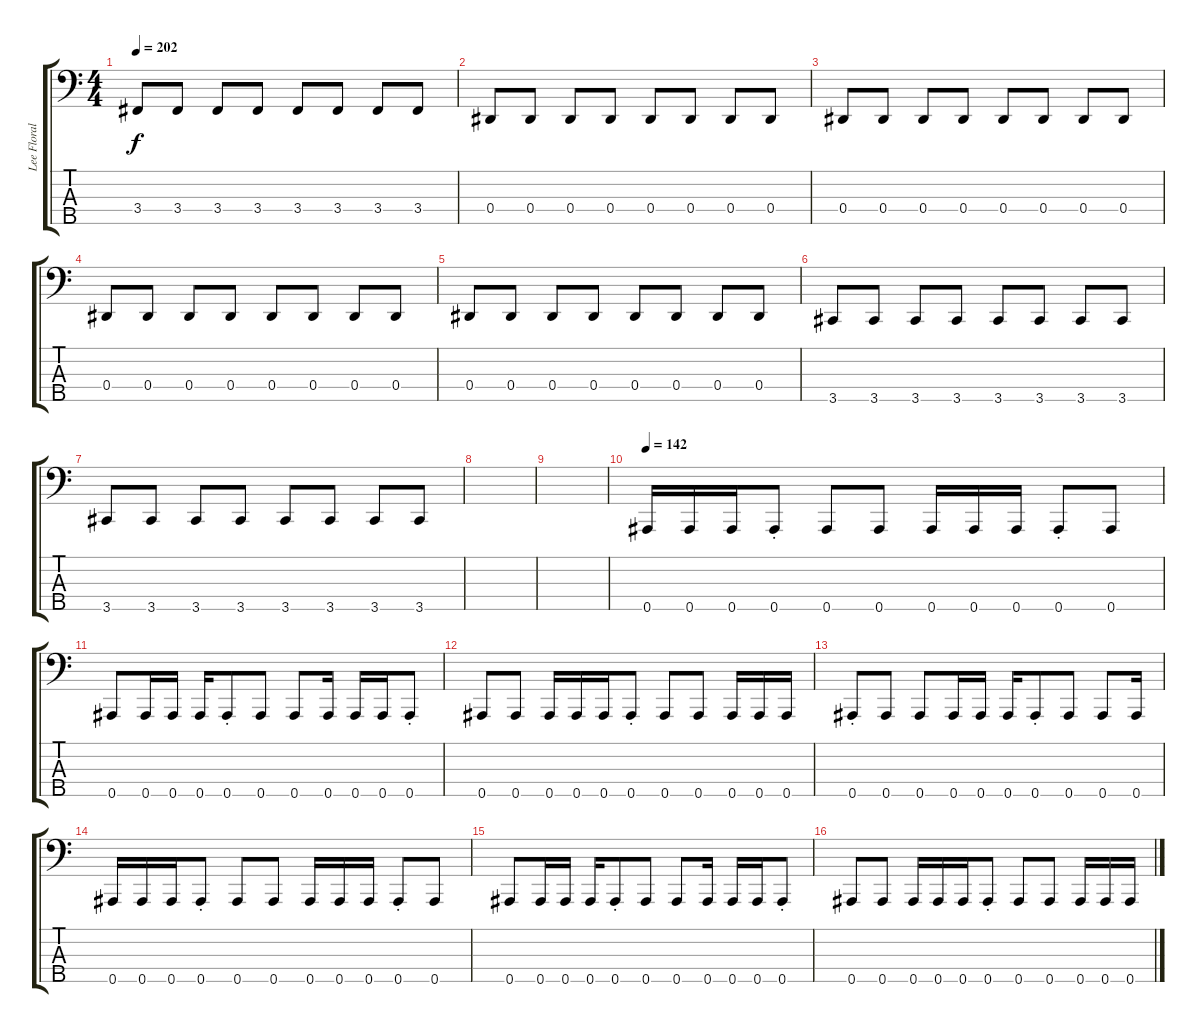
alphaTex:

\track ("Lee Floral" "Lee Floral") {instrument electricbassfinger}
\staff {score tabs}
\tuning (Gb2 Db2 Ab1 Eb1 Bb0) {hide}
\ts (4 4)
\tempo 202
\clef f4
\ks c
3.4.8{dy f} 3.4.8 3.4.8 3.4.8 3.4.8 3.4.8 3.4.8 3.4.8 |
0.4.8 0.4.8 0.4.8 0.4.8 0.4.8 0.4.8 0.4.8 0.4.8 |
0.4.8 0.4.8 0.4.8 0.4.8 0.4.8 0.4.8 0.4.8 0.4.8 |
0.4.8 0.4.8 0.4.8 0.4.8 0.4.8 0.4.8 0.4.8 0.4.8 |
0.4.8 0.4.8 0.4.8 0.4.8 0.4.8 0.4.8 0.4.8 0.4.8 |
3.5.8 3.5.8 3.5.8 3.5.8 3.5.8 3.5.8 3.5.8 3.5.8 |
3.5.8 3.5.8 3.5.8 3.5.8 3.5.8 3.5.8 3.5.8 3.5.8 |
|
|
\tempo 142
0.5.16 0.5.16 0.5.16 0.5{st}.8 0.5.8 0.5.8 0.5.16 0.5.16 0.5.16 0.5{st}.8 0.5.8 |
0.5.8 0.5.16 0.5.16 0.5.16 0.5{st}.8 0.5.8 0.5.8 0.5.16 0.5.16 0.5.16 0.5{st}.8 |
0.5.8 0.5.8 0.5.16 0.5.16 0.5.16 0.5{st}.8 0.5.8 0.5.8 0.5.16 0.5.16 0.5.16 |
0.5{st}.8 0.5.8 0.5.8 0.5.16 0.5.16 0.5.16 0.5{st}.8 0.5.8 0.5.8 0.5.16 |
0.5.16 0.5.16 0.5.16 0.5{st}.8 0.5.8 0.5.8 0.5.16 0.5.16 0.5.16 0.5{st}.8 0.5.8 |
0.5.8 0.5.16 0.5.16 0.5.16 0.5{st}.8 0.5.8 0.5.8 0.5.16 0.5.16 0.5.16 0.5{st}.8 |
0.5.8 0.5.8 0.5.16 0.5.16 0.5.16 0.5{st}.8 0.5.8 0.5.8 0.5.16 0.5.16 0.5.16
